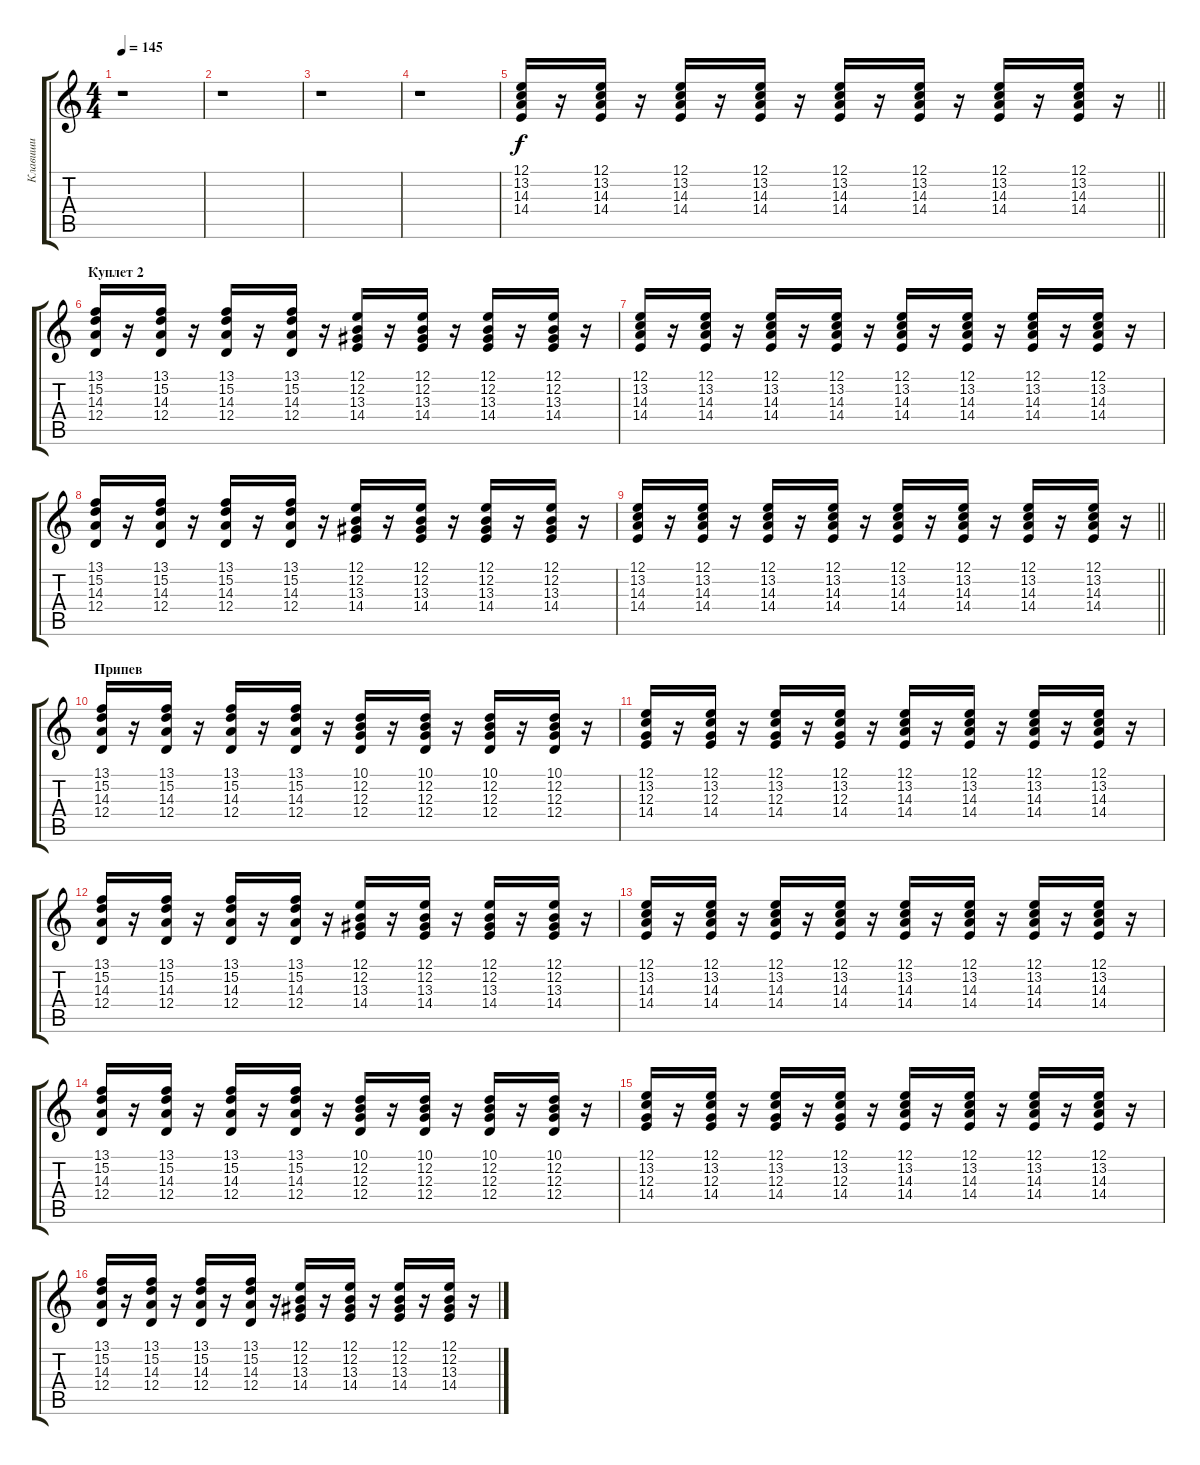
\track ("Клавиши" "Клавиши") {instrument electricgrandpiano}
\staff {score tabs}
\tuning (E4 B3 G3 D3 A2 E2) {hide}
\ts (4 4)
\tempo 145
\clef g2
\ks c
r.1{dy f} |
r.1 |
r.1 |
r.1 |
\barLineRight lightlight
(12.1 13.2 14.3 14.4).16{volume 7 balance 16} r.16 (12.1 13.2 14.3 14.4).16 r.16 (12.1 13.2 14.3 14.4).16 r.16 (12.1 13.2 14.3 14.4).16 r.16 (12.1 13.2 14.3 14.4).16 r.16 (12.1 13.2 14.3 14.4).16 r.16 (12.1 13.2 14.3 14.4).16 r.16 (12.1 13.2 14.3 14.4).16 r.16 |
\section ("" "Куплет 2")
(13.1 15.2 14.3 12.4).16 r.16 (13.1 15.2 14.3 12.4).16 r.16 (13.1 15.2 14.3 12.4).16 r.16 (13.1 15.2 14.3 12.4).16 r.16 (12.1 12.2 13.3 14.4).16 r.16 (12.1 12.2 13.3 14.4).16 r.16 (12.1 12.2 13.3 14.4).16 r.16 (12.1 12.2 13.3 14.4).16 r.16 |
(12.1 13.2 14.3 14.4).16 r.16 (12.1 13.2 14.3 14.4).16 r.16 (12.1 13.2 14.3 14.4).16 r.16 (12.1 13.2 14.3 14.4).16 r.16 (12.1 13.2 14.3 14.4).16 r.16 (12.1 13.2 14.3 14.4).16 r.16 (12.1 13.2 14.3 14.4).16 r.16 (12.1 13.2 14.3 14.4).16 r.16 |
(13.1 15.2 14.3 12.4).16 r.16 (13.1 15.2 14.3 12.4).16 r.16 (13.1 15.2 14.3 12.4).16 r.16 (13.1 15.2 14.3 12.4).16 r.16 (12.1 12.2 13.3 14.4).16 r.16 (12.1 12.2 13.3 14.4).16 r.16 (12.1 12.2 13.3 14.4).16 r.16 (12.1 12.2 13.3 14.4).16 r.16 |
\barLineRight lightlight
(12.1 13.2 14.3 14.4).16 r.16 (12.1 13.2 14.3 14.4).16 r.16 (12.1 13.2 14.3 14.4).16 r.16 (12.1 13.2 14.3 14.4).16 r.16 (12.1 13.2 14.3 14.4).16 r.16 (12.1 13.2 14.3 14.4).16 r.16 (12.1 13.2 14.3 14.4).16 r.16 (12.1 13.2 14.3 14.4).16 r.16 |
\section ("" "Припев")
(13.1 15.2 14.3 12.4).16 r.16 (13.1 15.2 14.3 12.4).16 r.16 (13.1 15.2 14.3 12.4).16 r.16 (13.1 15.2 14.3 12.4).16 r.16 (10.1 12.2 12.3 12.4).16 r.16 (10.1 12.2 12.3 12.4).16 r.16 (10.1 12.2 12.3 12.4).16 r.16 (10.1 12.2 12.3 12.4).16 r.16 |
(12.1 13.2 12.3 14.4).16 r.16 (12.1 13.2 12.3 14.4).16 r.16 (12.1 13.2 12.3 14.4).16 r.16 (12.1 13.2 12.3 14.4).16 r.16 (12.1 13.2 14.3 14.4).16 r.16 (12.1 13.2 14.3 14.4).16 r.16 (12.1 13.2 14.3 14.4).16 r.16 (12.1 13.2 14.3 14.4).16 r.16 |
(13.1 15.2 14.3 12.4).16 r.16 (13.1 15.2 14.3 12.4).16 r.16 (13.1 15.2 14.3 12.4).16 r.16 (13.1 15.2 14.3 12.4).16 r.16 (12.1 12.2 13.3 14.4).16 r.16 (12.1 12.2 13.3 14.4).16 r.16 (12.1 12.2 13.3 14.4).16 r.16 (12.1 12.2 13.3 14.4).16 r.16 |
(12.1 13.2 14.3 14.4).16 r.16 (12.1 13.2 14.3 14.4).16 r.16 (12.1 13.2 14.3 14.4).16 r.16 (12.1 13.2 14.3 14.4).16 r.16 (12.1 13.2 14.3 14.4).16 r.16 (12.1 13.2 14.3 14.4).16 r.16 (12.1 13.2 14.3 14.4).16 r.16 (12.1 13.2 14.3 14.4).16 r.16 |
(13.1 15.2 14.3 12.4).16 r.16 (13.1 15.2 14.3 12.4).16 r.16 (13.1 15.2 14.3 12.4).16 r.16 (13.1 15.2 14.3 12.4).16 r.16 (10.1 12.2 12.3 12.4).16 r.16 (10.1 12.2 12.3 12.4).16 r.16 (10.1 12.2 12.3 12.4).16 r.16 (10.1 12.2 12.3 12.4).16 r.16 |
(12.1 13.2 12.3 14.4).16 r.16 (12.1 13.2 12.3 14.4).16 r.16 (12.1 13.2 12.3 14.4).16 r.16 (12.1 13.2 12.3 14.4).16 r.16 (12.1 13.2 14.3 14.4).16 r.16 (12.1 13.2 14.3 14.4).16 r.16 (12.1 13.2 14.3 14.4).16 r.16 (12.1 13.2 14.3 14.4).16 r.16 |
(13.1 15.2 14.3 12.4).16 r.16 (13.1 15.2 14.3 12.4).16 r.16 (13.1 15.2 14.3 12.4).16 r.16 (13.1 15.2 14.3 12.4).16 r.16 (12.1 12.2 13.3 14.4).16 r.16 (12.1 12.2 13.3 14.4).16 r.16 (12.1 12.2 13.3 14.4).16 r.16 (12.1 12.2 13.3 14.4).16 r.16
